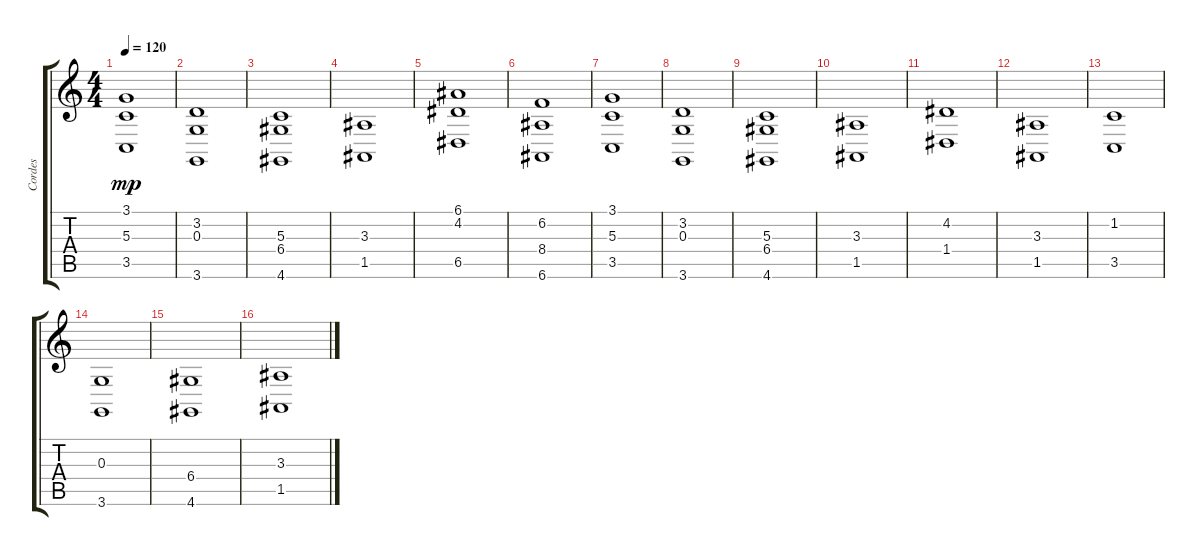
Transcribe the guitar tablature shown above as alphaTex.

\track ("Cordes" "Cordes") {instrument stringensemble1}
\staff {score tabs}
\tuning (E4 B3 G3 D3 A2 E2) {hide}
\ts (4 4)
\tempo 120
\clef g2
\ks c
(3.1 5.3 3.5).1{dy mp} |
(3.2 0.3 3.6).1 |
(5.3 6.4 4.6).1 |
(3.3 1.5).1 |
(6.1 4.2 6.5).1 |
(6.2 8.4 6.6).1 |
(3.1 5.3 3.5).1 |
(3.2 0.3 3.6).1 |
(5.3 6.4 4.6).1 |
(3.3 1.5).1 |
(4.2 1.4).1 |
(3.3 1.5).1 |
(1.2 3.5).1 |
(0.3 3.6).1 |
(6.4 4.6).1 |
(3.3 1.5).1
